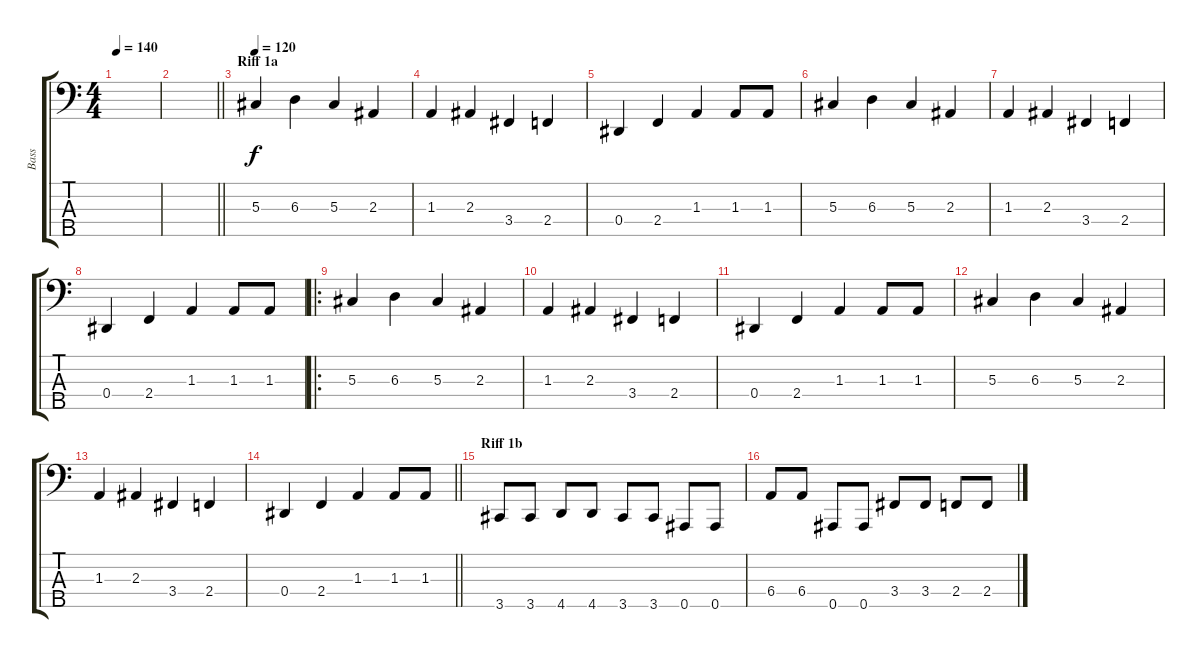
\track ("Bass" "Bass") {instrument electricbassfinger}
\staff {score tabs}
\tuning (Gb2 Db2 Ab1 Eb1 Bb0) {hide}
\ts (4 4)
\tempo 140
\clef f4
\ks c
|
\barLineRight lightlight
|
\section ("" "Riff 1a")
\tempo 120
5.3.4 6.3.4 5.3.4 2.3.4 |
1.3.4 2.3.4 3.4.4 2.4.4 |
0.4.4 2.4.4 1.3.4 1.3.8 1.3.8 |
5.3.4 6.3.4 5.3.4 2.3.4 |
1.3.4 2.3.4 3.4.4 2.4.4 |
0.4.4 2.4.4 1.3.4 1.3.8 1.3.8 |
\ro
5.3.4 6.3.4 5.3.4 2.3.4 |
1.3.4 2.3.4 3.4.4 2.4.4 |
0.4.4 2.4.4 1.3.4 1.3.8 1.3.8 |
5.3.4 6.3.4 5.3.4 2.3.4 |
1.3.4 2.3.4 3.4.4 2.4.4 |
\barLineRight lightlight
0.4.4 2.4.4 1.3.4 1.3.8 1.3.8 |
\section ("" "Riff 1b")
3.5.8 3.5.8 4.5.8 4.5.8 3.5.8 3.5.8 0.5.8 0.5.8 |
6.4.8 6.4.8 0.5.8 0.5.8 3.4.8 3.4.8 2.4.8 2.4.8
